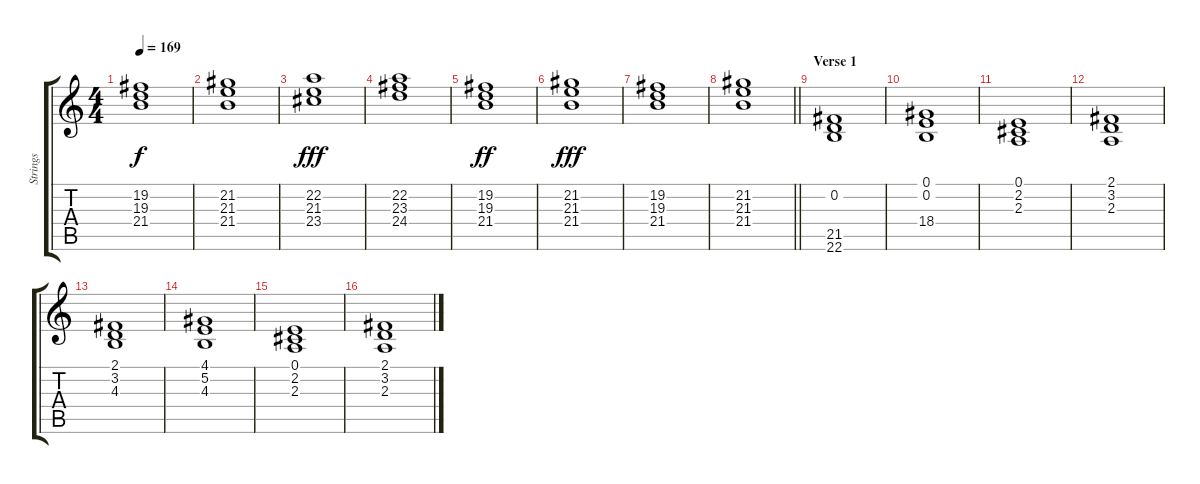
\track ("Strings  " "Strings  ") {instrument stringensemble2}
\staff {score tabs}
\tuning (E4 B3 G3 D3 A2 E2) {hide}
\ts (4 4)
\tempo 169
\clef g2
\ks c
(19.2 19.3 21.4).1{dy f} |
(21.2 21.3 21.4).1 |
(22.2 21.3 23.4).1{dy fff} |
(22.2 23.3 24.4).1 |
(19.2 19.3 21.4).1{dy ff} |
(21.2 21.3 21.4).1{dy fff} |
(19.2 19.3 21.4).1 |
\barLineRight lightlight
(21.2 21.3 21.4).1 |
\section ("" "Verse 1")
(0.2 21.5 22.6).1{volume 6} |
(0.1 0.2 18.4).1 |
(0.1 2.2 2.3).1 |
(2.1 3.2 2.3).1 |
(2.1 3.2 4.3).1 |
(4.1 5.2 4.3).1 |
(0.1 2.2 2.3).1 |
(2.1 3.2 2.3).1
